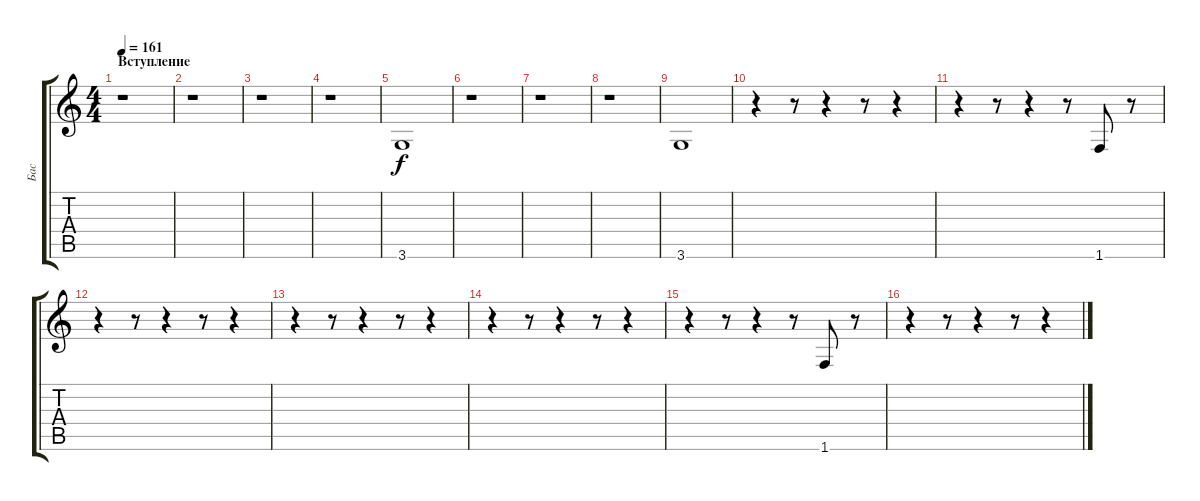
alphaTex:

\track ("Бас" "Бас") {instrument electricbassfinger}
\staff {score tabs}
\tuning (E4 B3 G3 D3 A2 E2) {hide}
\ts (4 4)
\section ("" "Вступление")
\tempo 161
\clef g2
\ks c
r.1{dy f instrument electricbassfinger} |
r.1 |
r.1 |
r.1 |
3.6.1 |
r.1 |
r.1 |
r.1 |
3.6.1 |
r.4 r.8 r.4 r.8 r.4 |
r.4 r.8 r.4 r.8 1.6.8 r.8 |
r.4 r.8 r.4 r.8 r.4 |
r.4 r.8 r.4 r.8 r.4 |
r.4 r.8 r.4 r.8 r.4 |
r.4 r.8 r.4 r.8 1.6.8 r.8 |
r.4 r.8 r.4 r.8 r.4
